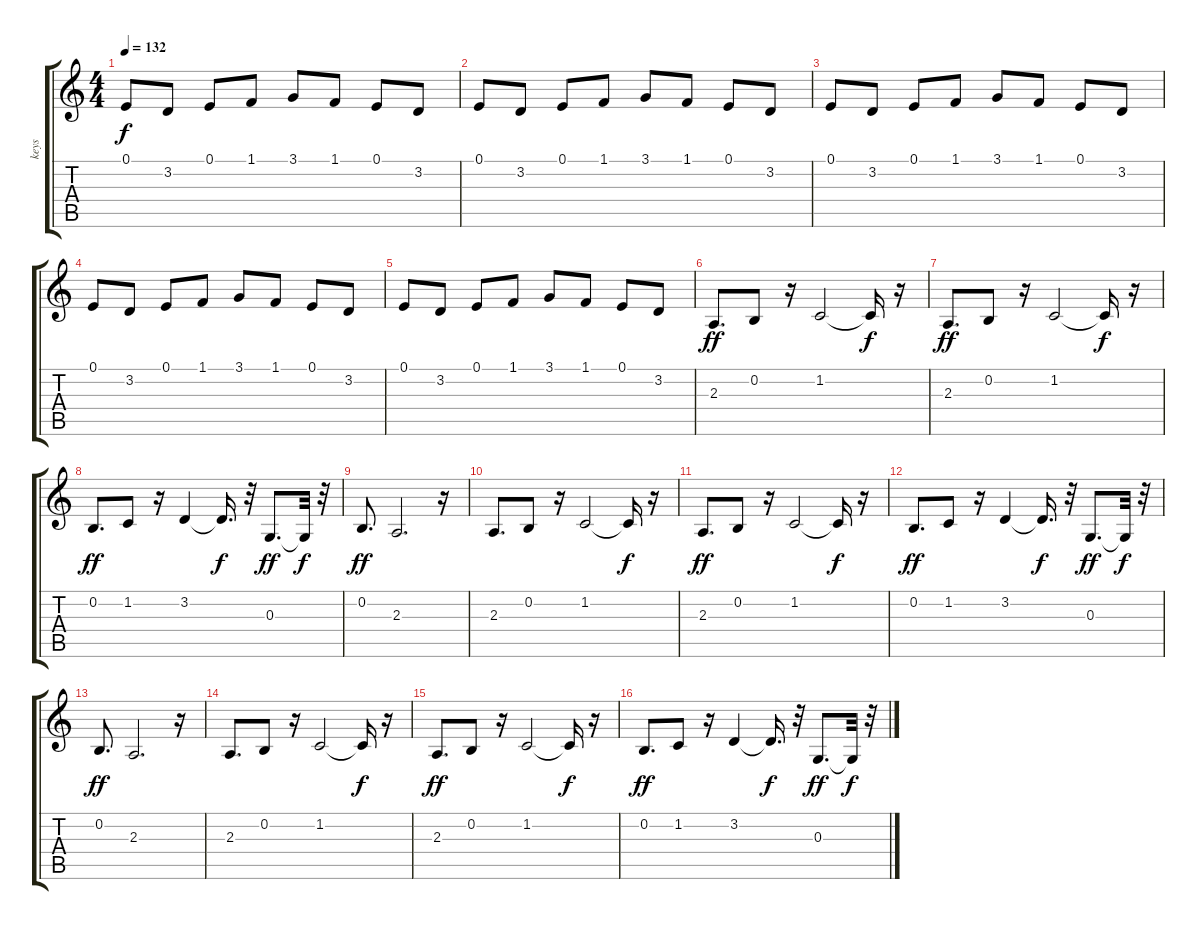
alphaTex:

\track ("keys" "keys") {instrument frenchhorn}
\staff {score tabs}
\tuning (E4 B3 G3 D3 A2 E2) {hide}
\ts (4 4)
\tempo 132
\clef g2
\ks c
0.1.8{dy f} 3.2.8 0.1.8 1.1.8 3.1.8 1.1.8 0.1.8 3.2.8 |
0.1.8 3.2.8 0.1.8 1.1.8 3.1.8 1.1.8 0.1.8 3.2.8 |
0.1.8 3.2.8 0.1.8 1.1.8 3.1.8 1.1.8 0.1.8 3.2.8 |
0.1.8 3.2.8 0.1.8 1.1.8 3.1.8 1.1.8 0.1.8 3.2.8 |
0.1.8 3.2.8 0.1.8 1.1.8 3.1.8 1.1.8 0.1.8 3.2.8 |
2.3.8{d dy ff} 0.2.8 r.16 1.2.2 1.2{t}.16{dy f} r.16 |
2.3.8{d dy ff} 0.2.8 r.16 1.2.2 1.2{t}.16{dy f} r.16 |
0.2.8{d dy ff} 1.2.8 r.16 3.2.4 3.2{t}.16{d dy f} r.32 0.3.8{d dy ff} 0.3{t}.32{dy f} r.32 |
0.2.8{d dy ff} 2.3.2{d} r.16 |
2.3.8{d} 0.2.8 r.16 1.2.2 1.2{t}.16{dy f} r.16 |
2.3.8{d dy ff} 0.2.8 r.16 1.2.2 1.2{t}.16{dy f} r.16 |
0.2.8{d dy ff} 1.2.8 r.16 3.2.4 3.2{t}.16{d dy f} r.32 0.3.8{d dy ff} 0.3{t}.32{dy f} r.32 |
0.2.8{d dy ff} 2.3.2{d} r.16 |
2.3.8{d} 0.2.8 r.16 1.2.2 1.2{t}.16{dy f} r.16 |
2.3.8{d dy ff} 0.2.8 r.16 1.2.2 1.2{t}.16{dy f} r.16 |
0.2.8{d dy ff} 1.2.8 r.16 3.2.4 3.2{t}.16{d dy f} r.32 0.3.8{d dy ff} 0.3{t}.32{dy f} r.32
